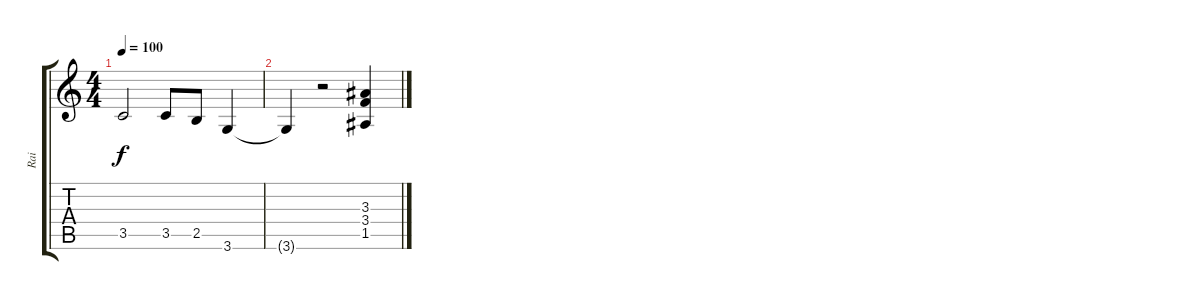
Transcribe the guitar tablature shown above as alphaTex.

\track ("Rai" "Rai") {instrument distortionguitar}
\staff {score tabs}
\tuning (E4 B3 G3 D3 A2 E2) {hide}
\ts (4 4)
\tempo 100
\clef g2
\ks c
3.5.2{dy f} 3.5.8 2.5.8 3.6.4 |
3.6{t}.4 r.2 (3.3 3.4 1.5).4
